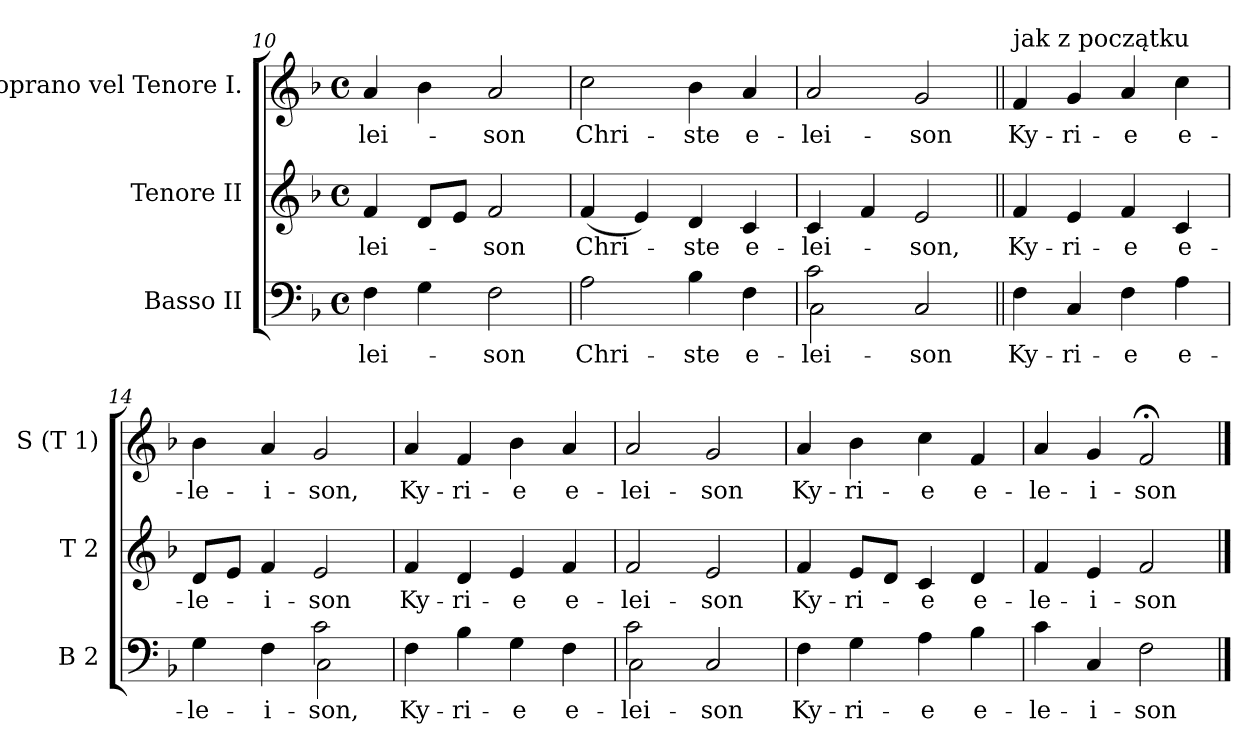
**kern	**text	**kern	**text	**kern	**text
*part3	*part3	*part2	*part2	*part1	*part1
*staff3	*staff3	*staff2	*staff2	*staff1	*staff1
*I"Basso II	*	*I"Tenore II	*	*I"Soprano vel Tenore I.	*
*I'B 2	*	*I'T 2	*	*I'S (T 1)	*
*clefF4	*	*clefG2	*	*clefG2	*
*k[b-]	*	*k[b-]	*	*k[b-]	*
*F:	*	*F:	*	*F:	*
*M4/4	*	*M4/4	*	*M4/4	*
*met(c)	*	*met(c)	*	*met(c)	*
=10	=10	=10	=10	=10	=10
4F\	-lei-	4f/	-lei-	4a/	-lei-
4G\	.	8d/L	.	4b-\	.
.	.	8e/J	.	.	.
2F\	-son	2f/	-son	2a/	-son
=11	=11	=11	=11	=11	=11
2A\	Chri-	(<4f/	Chri-	2cc\	Chri-
.	.	4e/)	.	.	.
4B-\	-ste	4d/	-ste	4b-\	-ste
4F\	e-	4c/	e-	4a/	e-
=12	=12	=12	=12	=12	=12
*^	*	*	*	*	*
2c\	2C\	-lei-	4c/	-lei-	2a/	-lei-
.	.	.	4f/	.	.	.
2C/	2ryy	-son	2e/	-son,	2g/	-son
=13||	=13||	=13||	=13||	=13||	=13||	=13||
!	!	!	!	!	!LO:TX:a:t=jak z początku	!
*v	*v	*	*	*	*	*
4F\	Ky-	4f/	Ky-	4f/	Ky-
4C/	-ri-	4e/	-ri-	4g/	-ri-
4F\	-e	4f/	-e	4a/	-e
4A\	e-	4c/	e-	4cc\	e-
=14	=14	=14	=14	=14	=14
*^	*	*	*	*	*
4G\	2ryy	-le-	8d/L	-le-	4b-\	-le-
.	.	.	8e/J	.	.	.
4F\	.	-i-	4f/	-i-	4a/	-i-
2c\	2C\	-son,	2e/	-son	2g/	-son,
*v	*v	*	*	*	*	*
=15	=15	=15	=15	=15	=15
4F\	Ky-	4f/	Ky-	4a/	Ky-
4B-\	-ri-	4d/	-ri-	4f/	-ri-
4G\	-e	4e/	-e	4b-\	-e
4F\	e-	4f/	e-	4a/	e-
=16	=16	=16	=16	=16	=16
*^	*	*	*	*	*
2c\	2C\	-lei-	2f/	-lei-	2a/	-lei-
2C/	2ryy	-son	2e/	-son	2g/	-son
*v	*v	*	*	*	*	*
=17	=17	=17	=17	=17	=17
4F\	Ky-	4f/	Ky-	4a/	Ky-
4G\	-ri-	8e/L	-ri-	4b-\	-ri-
.	.	8d/J	.	.	.
4A\	-e	4c/	-e	4cc\	-e
4B-\	e-	4d/	e-	4f/	e-
=18	=18	=18	=18	=18	=18
4c\	-le-	4f/	-le-	4a/	-le-
4C/	-i-	4e/	-i-	4g/	-i-
2F\	-son	2f/	-son	2f;</	-son
==	==	==	==	==	==
*-	*-	*-	*-	*-	*-
